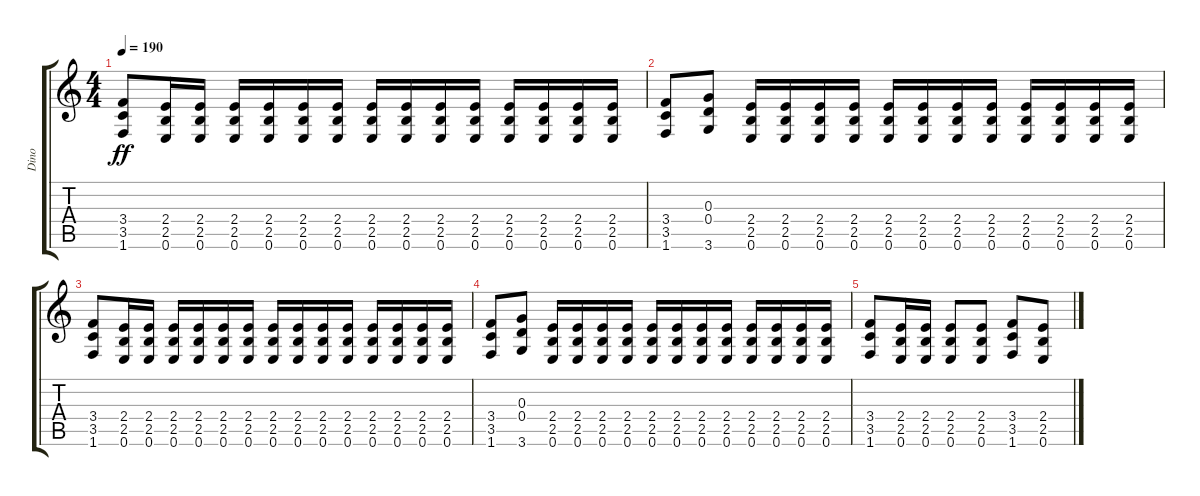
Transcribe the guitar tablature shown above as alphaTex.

\track ("Dino" "Dino") {instrument overdrivenguitar}
\staff {score tabs}
\tuning (E4 B3 G3 D3 A2 E2) {hide}
\ts (4 4)
\tempo 190
\clef g2
\ks c
(3.4 3.5 1.6).8{dy ff} (2.4 2.5 0.6).16 (2.4 2.5 0.6).16 (2.4 2.5 0.6).16 (2.4 2.5 0.6).16 (2.4 2.5 0.6).16 (2.4 2.5 0.6).16 (2.4 2.5 0.6).16 (2.4 2.5 0.6).16 (2.4 2.5 0.6).16 (2.4 2.5 0.6).16 (2.4 2.5 0.6).16 (2.4 2.5 0.6).16 (2.4 2.5 0.6).16 (2.4 2.5 0.6).16 |
(3.4 3.5 1.6).8 (0.3 0.4 3.6).8 (2.4 2.5 0.6).16 (2.4 2.5 0.6).16 (2.4 2.5 0.6).16 (2.4 2.5 0.6).16 (2.4 2.5 0.6).16 (2.4 2.5 0.6).16 (2.4 2.5 0.6).16 (2.4 2.5 0.6).16 (2.4 2.5 0.6).16 (2.4 2.5 0.6).16 (2.4 2.5 0.6).16 (2.4 2.5 0.6).16 |
(3.4 3.5 1.6).8 (2.4 2.5 0.6).16 (2.4 2.5 0.6).16 (2.4 2.5 0.6).16 (2.4 2.5 0.6).16 (2.4 2.5 0.6).16 (2.4 2.5 0.6).16 (2.4 2.5 0.6).16 (2.4 2.5 0.6).16 (2.4 2.5 0.6).16 (2.4 2.5 0.6).16 (2.4 2.5 0.6).16 (2.4 2.5 0.6).16 (2.4 2.5 0.6).16 (2.4 2.5 0.6).16 |
(3.4 3.5 1.6).8 (0.3 0.4 3.6).8 (2.4 2.5 0.6).16 (2.4 2.5 0.6).16 (2.4 2.5 0.6).16 (2.4 2.5 0.6).16 (2.4 2.5 0.6).16 (2.4 2.5 0.6).16 (2.4 2.5 0.6).16 (2.4 2.5 0.6).16 (2.4 2.5 0.6).16 (2.4 2.5 0.6).16 (2.4 2.5 0.6).16 (2.4 2.5 0.6).16 |
(3.4 3.5 1.6).8 (2.4 2.5 0.6).16 (2.4 2.5 0.6).16 (2.4 2.5 0.6).8 (2.4 2.5 0.6).8 (3.4 3.5 1.6).8 (2.4 2.5 0.6).8
